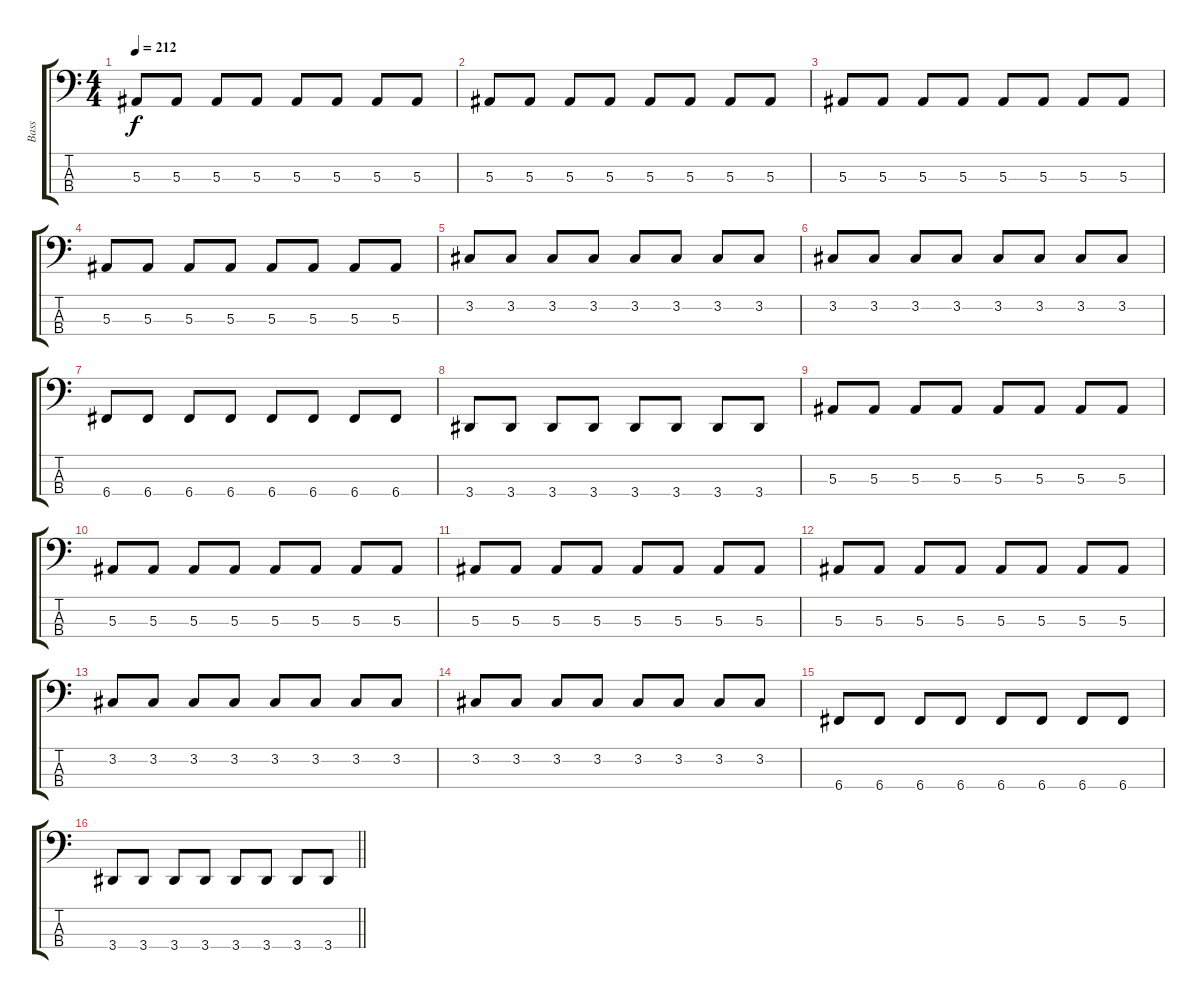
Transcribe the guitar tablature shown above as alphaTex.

\track ("Bass" "Bass") {instrument electricbasspick}
\staff {score tabs}
\tuning (Eb2 Bb1 F1 C1) {hide}
\ts (4 4)
\tempo 212
\clef f4
\ks c
5.3.8{dy f} 5.3.8 5.3.8 5.3.8 5.3.8 5.3.8 5.3.8 5.3.8 |
5.3.8 5.3.8 5.3.8 5.3.8 5.3.8 5.3.8 5.3.8 5.3.8 |
5.3.8 5.3.8 5.3.8 5.3.8 5.3.8 5.3.8 5.3.8 5.3.8 |
5.3.8 5.3.8 5.3.8 5.3.8 5.3.8 5.3.8 5.3.8 5.3.8 |
3.2.8 3.2.8 3.2.8 3.2.8 3.2.8 3.2.8 3.2.8 3.2.8 |
3.2.8 3.2.8 3.2.8 3.2.8 3.2.8 3.2.8 3.2.8 3.2.8 |
6.4.8 6.4.8 6.4.8 6.4.8 6.4.8 6.4.8 6.4.8 6.4.8 |
3.4.8 3.4.8 3.4.8 3.4.8 3.4.8 3.4.8 3.4.8 3.4.8 |
5.3.8 5.3.8 5.3.8 5.3.8 5.3.8 5.3.8 5.3.8 5.3.8 |
5.3.8 5.3.8 5.3.8 5.3.8 5.3.8 5.3.8 5.3.8 5.3.8 |
5.3.8 5.3.8 5.3.8 5.3.8 5.3.8 5.3.8 5.3.8 5.3.8 |
5.3.8 5.3.8 5.3.8 5.3.8 5.3.8 5.3.8 5.3.8 5.3.8 |
3.2.8 3.2.8 3.2.8 3.2.8 3.2.8 3.2.8 3.2.8 3.2.8 |
3.2.8 3.2.8 3.2.8 3.2.8 3.2.8 3.2.8 3.2.8 3.2.8 |
6.4.8 6.4.8 6.4.8 6.4.8 6.4.8 6.4.8 6.4.8 6.4.8 |
\barLineRight lightlight
3.4.8 3.4.8 3.4.8 3.4.8 3.4.8 3.4.8 3.4.8 3.4.8
